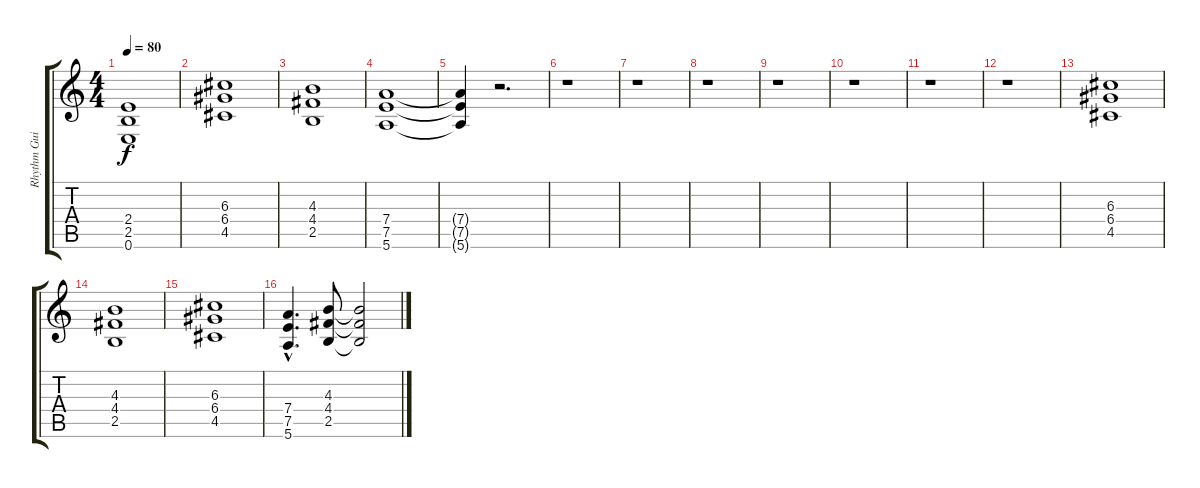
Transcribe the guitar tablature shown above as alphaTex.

\track ("Rhythm Guitar" "Rhythm Gui") {instrument distortionguitar}
\staff {score tabs}
\tuning (E4 B3 G3 D3 A2 E2) {hide}
\ts (4 4)
\tempo 80
\clef g2
\ks c
(2.4 2.5 0.6).1{dy f instrument distortionguitar} |
(6.3 6.4 4.5).1 |
(4.3 4.4 2.5).1 |
(7.4 7.5 5.6).1 |
(7.4{t} 7.5{t} 5.6{t}).4 r.2{d} |
r.1 |
r.1 |
r.1 |
r.1 |
r.1 |
r.1 |
r.1 |
(6.3 6.4 4.5).1 |
(4.3 4.4 2.5).1 |
(6.3 6.4 4.5).1 |
(7.4{hac} 7.5{hac} 5.6{hac}).4{d} (4.3 4.4 2.5).8 (4.3{t} 4.4{t} 2.5{t}).2
